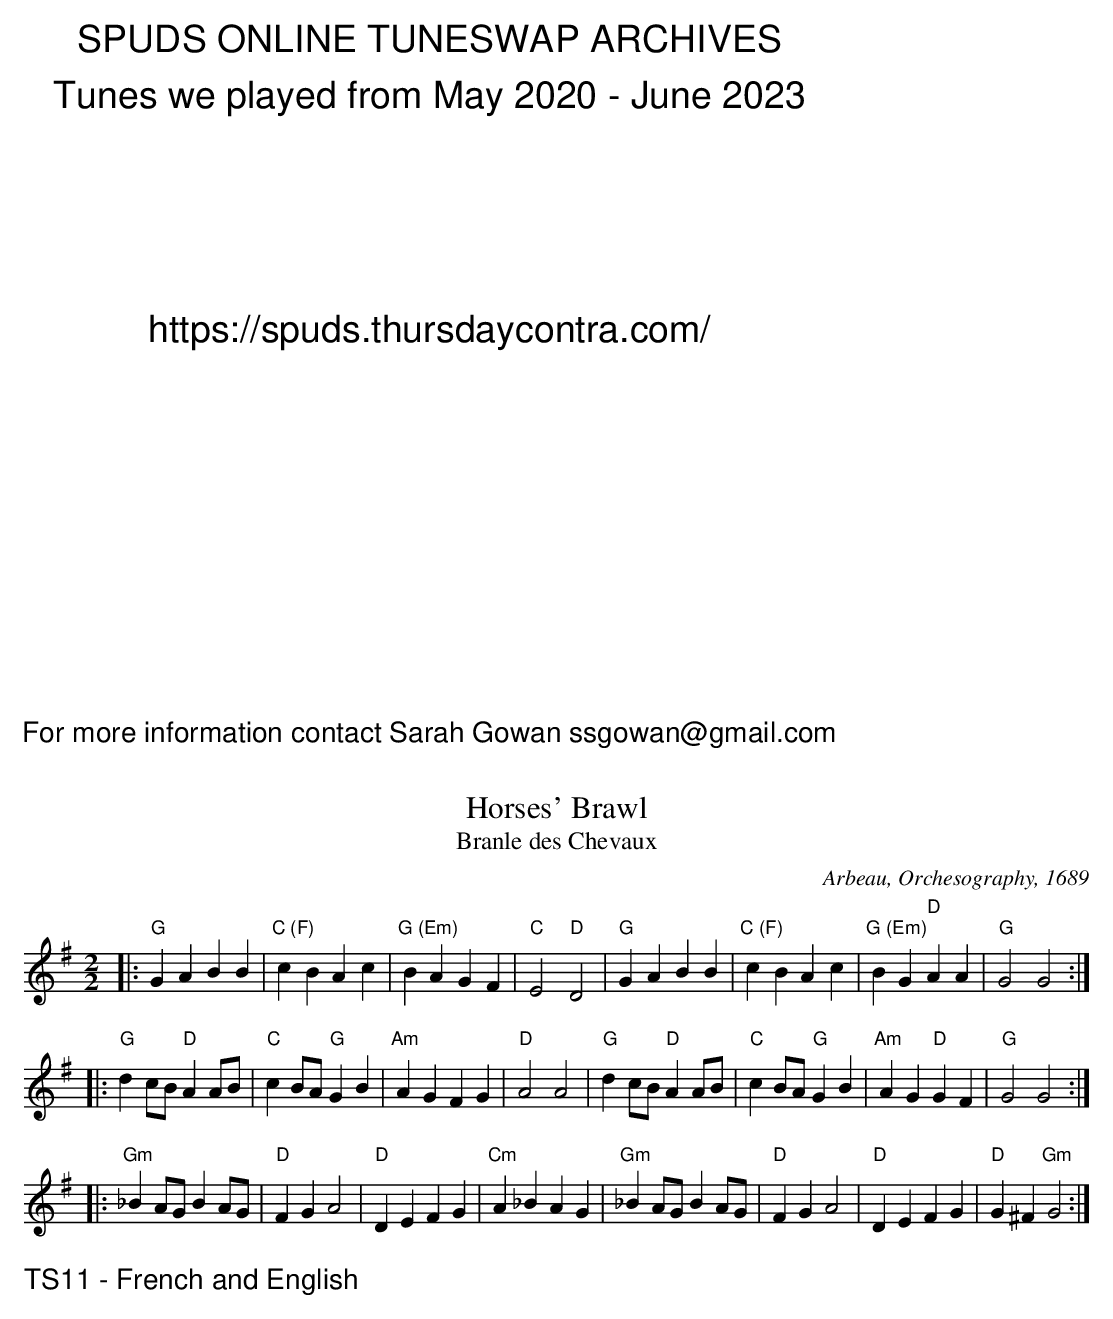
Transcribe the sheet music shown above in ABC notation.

X:1
T:Horses' Brawl
T:Branle des Chevaux
C:Arbeau, Orchesography, 1689
M:2/2
L:1/4
K:G
|: "G"GA BB | "C (F)"cBAc | "G (Em)"BAGF | "C"E2 "D"D2 |\
"G"GA BB | "C (F)"cBAc | "G (Em)"BG "D"AA | "G"G2G2 :|
|: "G"dc/B/ "D"AA/B/ | "C"cB/A/ "G"GB | "Am"AGFG | "D"A2A2 |\
"G"dc/B/ "D"AA/B/ | "C"cB/A/ "G"GB | "Am"AG "D"GF | "G"G2G2 :|
|: "Gm"_BA/G/ BA/G/ | "D"FGA2 | "D"DEFG | "Cm"A_BAG |\
"Gm"_BA/G/ BA/G/ | "D"FGA2 | "D"DEFG | "D"G^F "Gm"G2 :|
